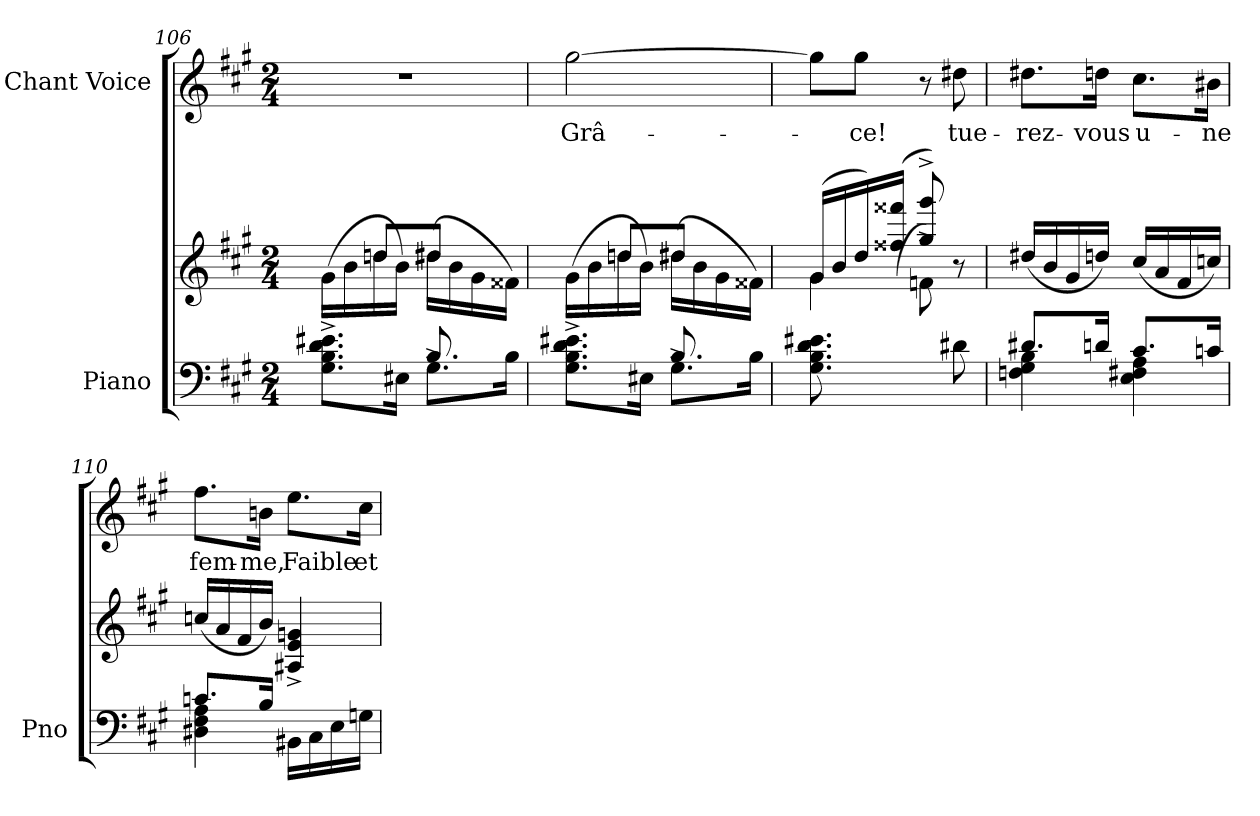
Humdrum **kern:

**kern	**kern	**kern	**text
*part2	*part2	*part1	*part1
*staff3	*staff2	*staff1	*staff1
*I"Piano	*	*I"Chant Voice	*
*I'Pno	*	*	*
*clefF4	*clefG2	*clefG2	*
*k[f#c#g#]	*k[f#c#g#]	*k[f#c#g#]	*
*M2/4	*M2/4	*M2/4	*
=106	=106	=106	=106
*^	*^	*	*
8.G#\^ 8.B\^ 8.d\^ 8.e#X\^L	4ryy	(>16g#\LL	8ryy	2r	.
.	.	16b\	.	.	.
.	.	16ddn\	8dd/L	.	.
16E#X\Jk	.	16b\JJ)	.	.	.
8.G#^\L	8.B/	(>16dd#X\LL	8dd#/J	.	.
.	.	16b\	.	.	.
.	.	16g#\	8ryy	.	.
16B\Jk	16ryy	16f##X\JJ)	.	.	.
=107	=107	=107	=107	=107	=107
8.G#\^ 8.B\^ 8.d\^ 8.e#X\^L	4ryy	(>16g#\LL	8ryy	[2gg#\	Grâ-
.	.	16b\	.	.	.
.	.	16ddn\	8dd/L	.	.
16E#X\Jk	.	16b\JJ)	.	.	.
8.G#^\L	8.B/	(>16dd#X\LL	8dd#/J	.	.
.	.	16b\	.	.	.
.	.	16g#\	8ryy	.	.
16B\Jk	16ryy	16f##X\JJ)	.	.	.
*v	*v	*	*	*	*
=108	=108	=108	=108	=108
*	*	*^	*	*
8.G#\ 8.B\ 8.d\ 8.e#X\L	(>16g#/LL	4g#\	8.ryy	8gg#\L]	.
.	16b/	.	.	.	.
.	16dd/)	.	.	8gg#\J	-ce!
8.ryy	(>16ff##X/ 16fff##X/JJ	.	(<16e\Jk	.	.
.	8gg#/^> 8ggg#/^>)	4ryy	8fn^<\)	8r	.
8d#X\	8r	.	8ryy	8dd#X\	tue-
*	*v	*v	*v	*	*
=109	=109	=109	=109
*^	*	*	*
8.d#X/L	4Fn\ 4G#\ 4B\	(16dd#X/LL	8.dd#X\L	-rez-
.	.	16b/	.	.
.	.	16g#/	.	.
16dn/Jk	.	16ddn/JJ)	16ddn\Jk	-vous
8.c#/L	4E\ 4F#X\ 4A\	(16cc#/LL	8.cc#\L	u-
.	.	16a/	.	.
.	.	16f#/	.	.
16cn/Jk	.	16ccn/JJ)	16b#X\Jk	-ne
=110	=110	=110	=110	=110
8.cn/L	4D#X\ 4F#\ 4A\	(16ccn/LL	8.ff#\L	fem-
.	.	16a/	.	.
.	.	16f#/	.	.
16B/Jk	.	16b/JJ)	16bn\Jk	-me,
16BB#X\LL	4ryy	4A#X/^> 4e/^> 4gn/^>	8.ee\L	Faible
16C#\	.	.	.	.
16E\	.	.	.	.
16Gn\JJ	.	.	16cc#\Jk	et
*v	*v	*	*	*
=	=	=	=
*-	*-	*-	*-
